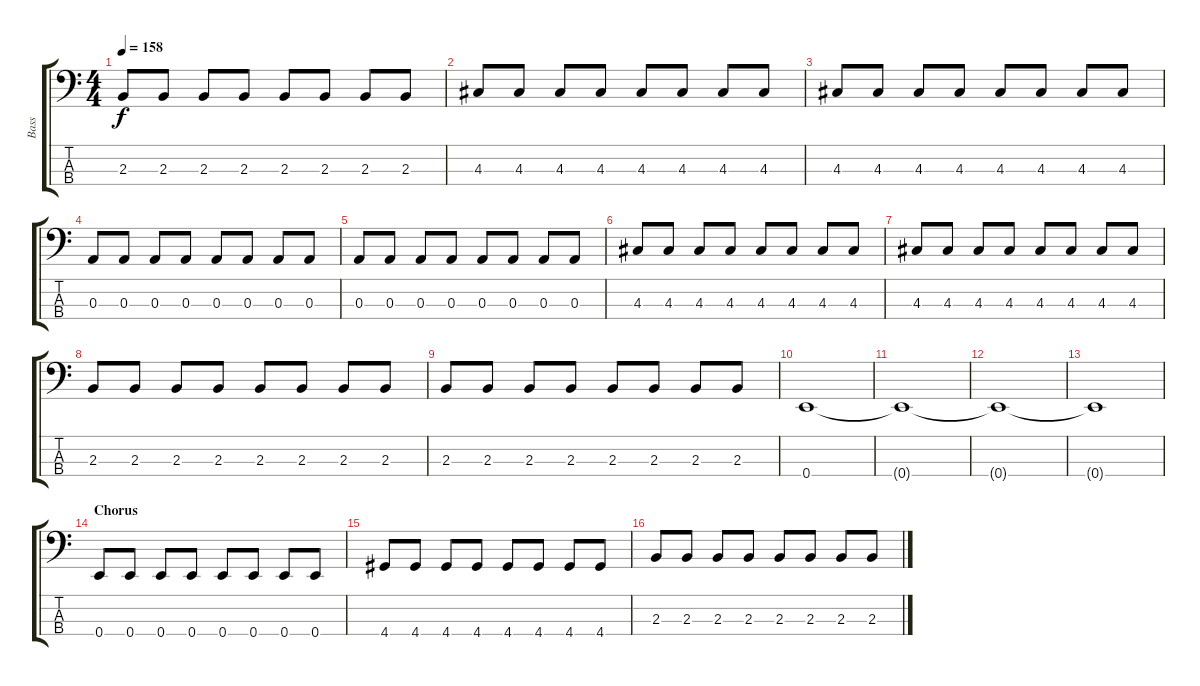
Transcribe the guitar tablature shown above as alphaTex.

\track ("Bass" "Bass") {instrument slapbass2}
\staff {score tabs}
\tuning (G2 D2 A1 E1) {hide}
\ts (4 4)
\tempo 158
\clef f4
\ks c
2.3.8{dy f} 2.3.8 2.3.8 2.3.8 2.3.8 2.3.8 2.3.8 2.3.8 |
4.3.8 4.3.8 4.3.8 4.3.8 4.3.8 4.3.8 4.3.8 4.3.8 |
4.3.8 4.3.8 4.3.8 4.3.8 4.3.8 4.3.8 4.3.8 4.3.8 |
0.3.8 0.3.8 0.3.8 0.3.8 0.3.8 0.3.8 0.3.8 0.3.8 |
0.3.8 0.3.8 0.3.8 0.3.8 0.3.8 0.3.8 0.3.8 0.3.8 |
4.3.8 4.3.8 4.3.8 4.3.8 4.3.8 4.3.8 4.3.8 4.3.8 |
4.3.8 4.3.8 4.3.8 4.3.8 4.3.8 4.3.8 4.3.8 4.3.8 |
2.3.8 2.3.8 2.3.8 2.3.8 2.3.8 2.3.8 2.3.8 2.3.8 |
2.3.8 2.3.8 2.3.8 2.3.8 2.3.8 2.3.8 2.3.8 2.3.8 |
0.4.1 |
0.4{t}.1 |
0.4{t}.1 |
0.4{t}.1 |
\section ("" "Chorus")
0.4.8 0.4.8 0.4.8 0.4.8 0.4.8 0.4.8 0.4.8 0.4.8 |
4.4.8 4.4.8 4.4.8 4.4.8 4.4.8 4.4.8 4.4.8 4.4.8 |
2.3.8 2.3.8 2.3.8 2.3.8 2.3.8 2.3.8 2.3.8 2.3.8
